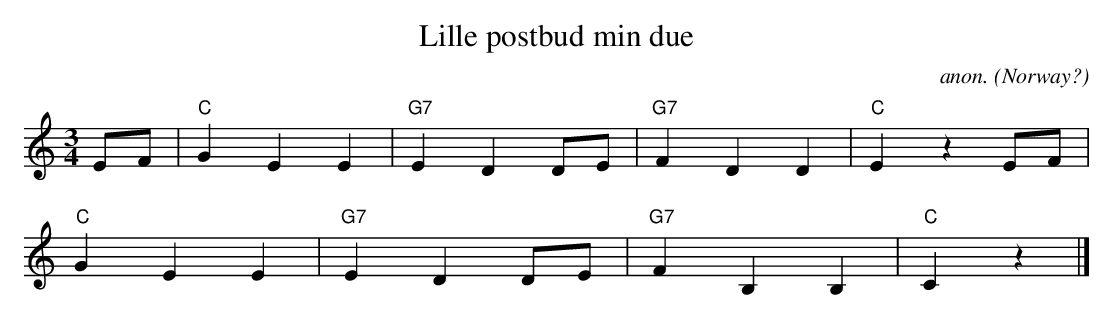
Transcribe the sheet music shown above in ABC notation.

X:1
T:Lille postbud min due
C:anon.
O:Norway?
M:3/4
L:1/8
K:C
EF|"C"G2E2E2|"G7"E2D2DE|"G7"F2D2D2|"C"E2 z2 EF|
"C"G2E2E2|"G7"E2D2DE|"G7"F2B,2B,2|"C"C2 z2|]
